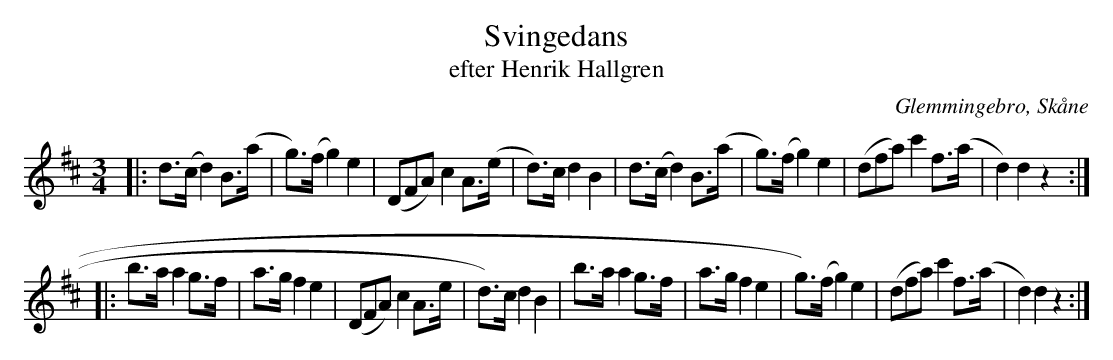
X:1
T:Svingedans
T:efter Henrik Hallgren
O:Glemmingebro, Skåne
M:3/4
L:1/8
K:D
|: d>(c d2) B>(a | g)>(f g2) e2 | 3(DFA) c2 A>(e | d)>c d2 B2 | d>(c d2) B>(a | g)>(f g2) e2 | 3(dfa) c'2 f>(a | d2) d2 z2 :|
|: b>a a2 g>f | a>g f2 e2 | 3(DFA) c2 A>e | d)>c d2 B2 |b>a a2 g>f | a>g f2 e2 | g)>(f g2) e2 | 3(dfa) c'2 f>(a | d2) d2 z2 :|
 :|
